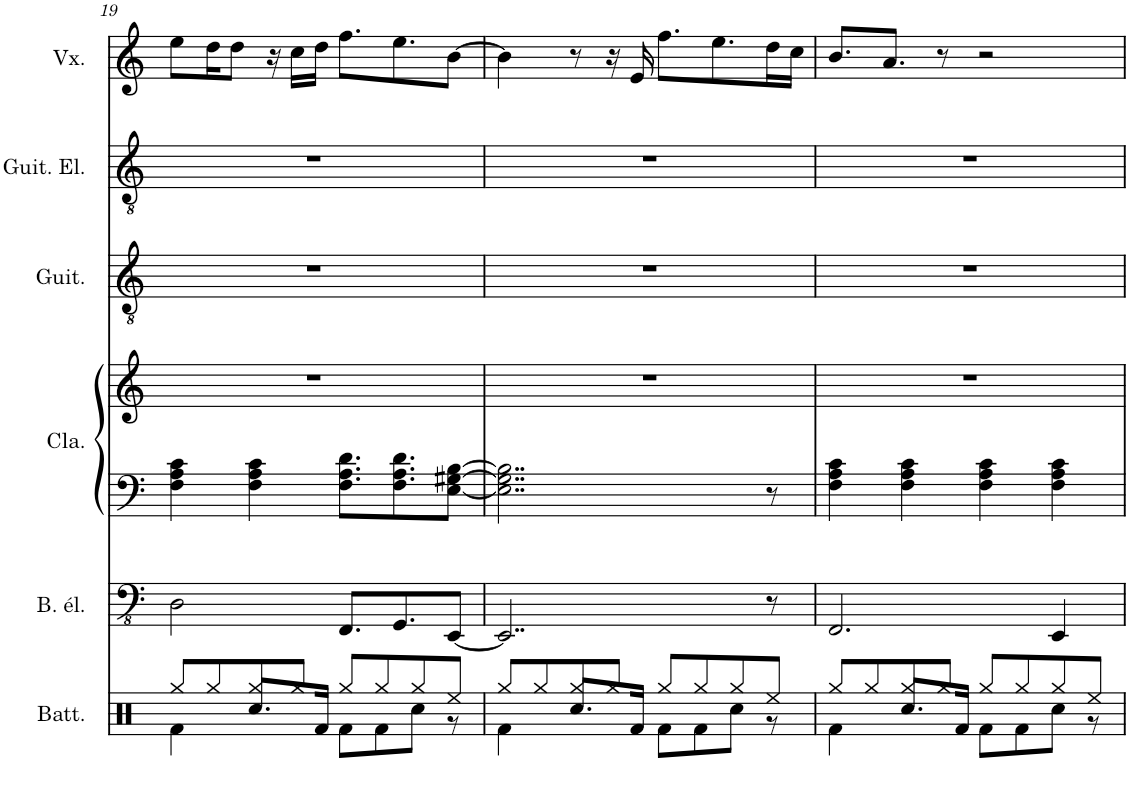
**kern	**kern	**kern	**kern	**kern	**kern	**kern
*part6	*part5	*part4	*part4	*part3	*part2	*part1
*staff7	*staff6	*staff5	*staff4	*staff3	*staff2	*staff1
*I"Batterie	*I"Basse électrique	*I"Clavier	*	*I"Guitare acoustique	*I"Guitare électrique	*I"Voix
*I'Batt.	*I'B. él.	*I'Cla.	*	*I'Guit.	*I'Guit. El.	*I'Vx.
!!LO:PB:g=z
*clefX	*clefFv4	*clefF4	*clefG2	*clefGv2	*clefGv2	*clefG2
*k[]	*k[]	*k[]	*k[]	*k[]	*k[]	*k[]
*M4/4	*M4/4	*M4/4	*M4/4	*M4/4	*M4/4	*M4/4
=19	=19	=19	=19	=19	=19	=19
*^	*	*	*	*	*	*
8Rgg/L	4Rf\	2DD\	4F\ 4A\ 4c\	1r	1r	1r	8ee\L
8Rgg/	.	.	.	.	.	.	16dd\K
.	.	.	.	.	.	.	8dd\J
8Rgg/	8.Rcc/L	.	4F\ 4A\ 4c\	.	.	.	.
.	.	.	.	.	.	.	16r
8Rgg/J	.	.	.	.	.	.	16cc\LL
.	16Rf/Jk	.	.	.	.	.	16dd\JJ
8Rgg/L	8Rf\L	8.FFF/L	8.F\ 8.A\ 8.d\L	.	.	.	8.ff\L
8Rgg/	8Rf\	.	.	.	.	.	.
.	.	8.GGG/	8.F\ 8.A\ 8.d\	.	.	.	8.ee\
8Rgg/	8Rcc\J	.	.	.	.	.	.
8Ree/J	8r	[8EEE/J	[8E\ [8G#X\ [8B\J	.	.	.	[8b\J
=20	=20	=20	=20	=20	=20	=20	=20
8Rgg/L	4Rf\	2..EEE/]	2..E\] 2..G#\] 2..B\]	1r	1r	1r	4b\]
8Rgg/	.	.	.	.	.	.	.
8Rgg/	8.Rcc/L	.	.	.	.	.	8r
8Rgg/J	.	.	.	.	.	.	16r
.	16Rf/Jk	.	.	.	.	.	16e/
8Rgg/L	8Rf\L	.	.	.	.	.	8.ff\L
8Rgg/	8Rf\	.	.	.	.	.	.
.	.	.	.	.	.	.	8.ee\
8Rgg/	8Rcc\J	.	.	.	.	.	.
8Ree/J	8r	8r	8r	.	.	.	16dd\L
.	.	.	.	.	.	.	16cc\JJ
=21	=21	=21	=21	=21	=21	=21	=21
8Rgg/L	4Rf\	2.FFF/	4F\ 4A\ 4c\	1r	1r	1r	8.b/L
8Rgg/	.	.	.	.	.	.	.
.	.	.	.	.	.	.	8.a/J
8Rgg/	8.Rcc/L	.	4F\ 4A\ 4c\	.	.	.	.
8Rgg/J	.	.	.	.	.	.	8r
.	16Rf/Jk	.	.	.	.	.	.
8Rgg/L	8Rf\L	.	4F\ 4A\ 4c\	.	.	.	2r
8Rgg/	8Rf\	.	.	.	.	.	.
8Rgg/	8Rcc\J	4EEE/	4F\ 4A\ 4c\	.	.	.	.
8Ree/J	8r	.	.	.	.	.	.
*v	*v	*	*	*	*	*	*
=	=	=	=	=	=	=
*-	*-	*-	*-	*-	*-	*-
